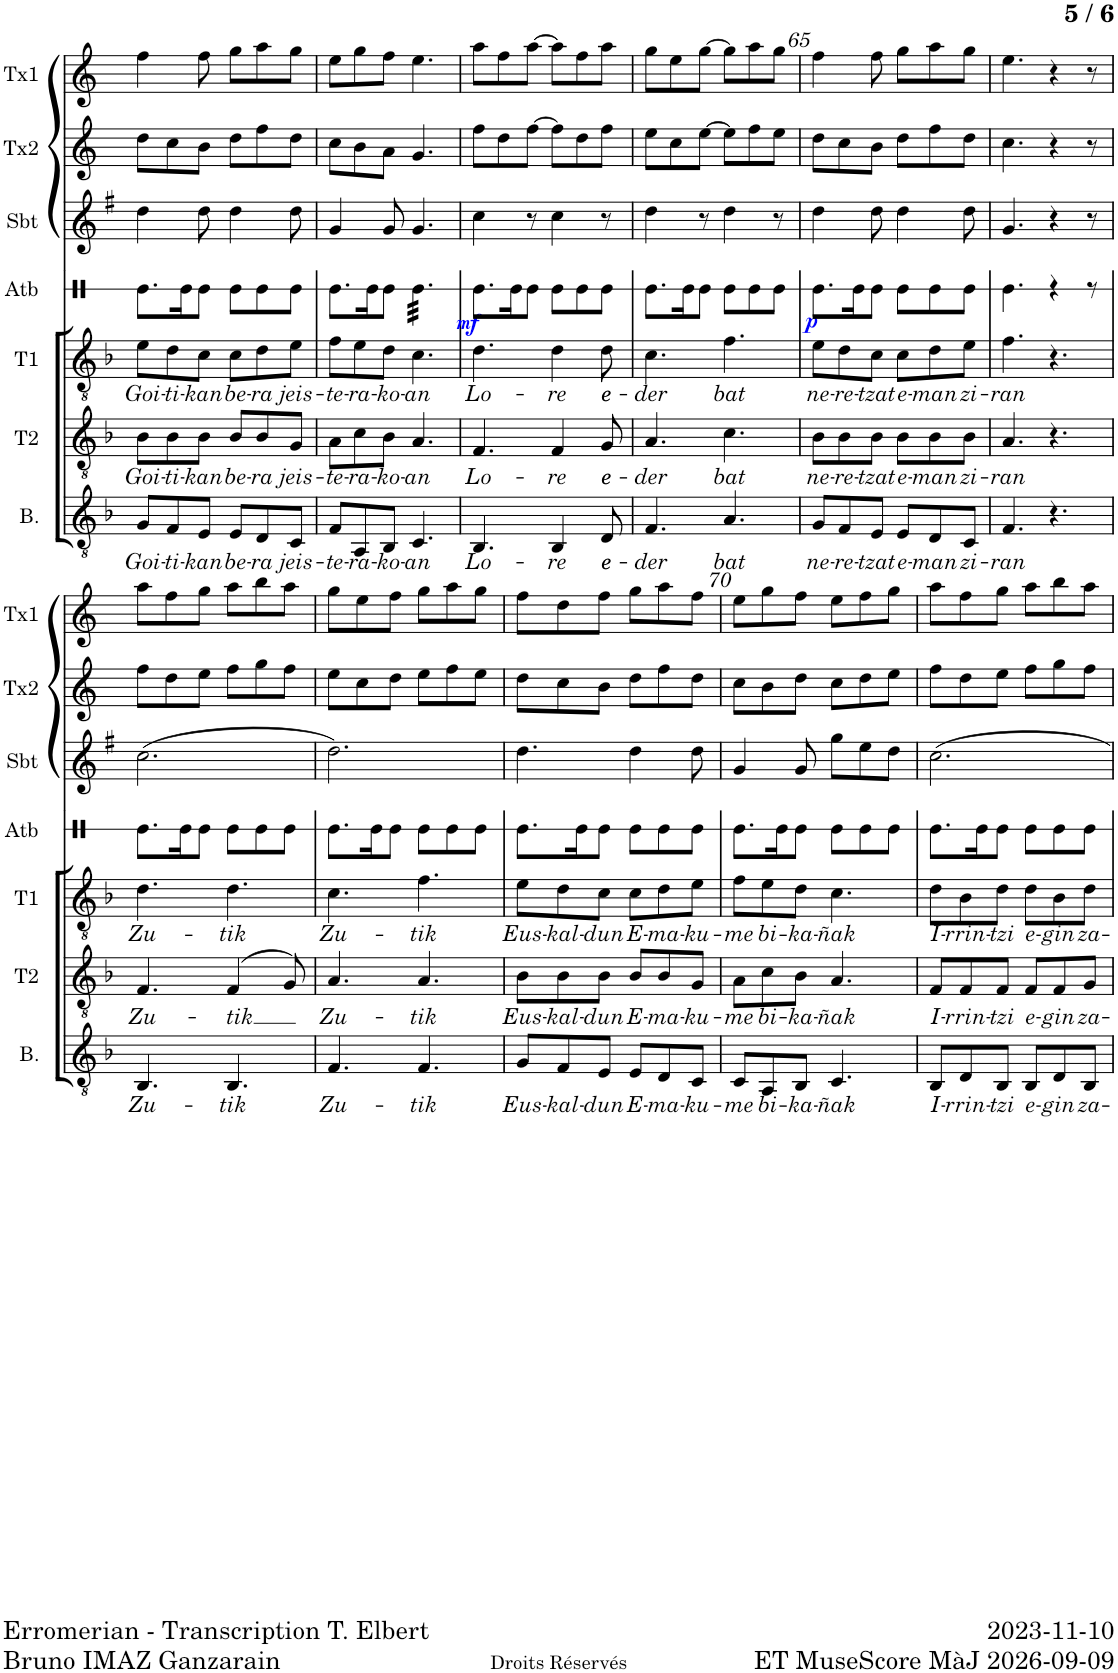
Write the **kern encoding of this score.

**kern	**text	**kern	**text	**kern	**text	**kern	**dynam	**kern	**kern	**kern
*part7	*part7	*part6	*part6	*part5	*part5	*part4	*part4	*part3	*part2	*part1
*staff7	*staff7	*staff6	*staff6	*staff5	*staff5	*staff4	*staff4	*staff3	*staff2	*staff1
*I"Basse	*	*I"Ténor 2	*	*I"Ténor 1	*	*I"Atabal	*	*I"Silbote	*I"Txistu 2	*I"Txistu 1
*I'B.	*	*I'T2	*	*I'T1	*	*I'Atb	*	*I'Sbt	*I'Tx2	*I'Tx1
!!LO:PB:g=z
*clefGv2	*	*clefGv2	*	*clefGv2	*	*clefX	*	*clefG2	*clefG2	*clefG2
*	*	*	*	*	*	*	*	*Trd1c2	*Trd-10c-17	*Trd-10c-17
*k[b-]	*	*k[b-]	*	*k[b-]	*	*k[]	*	*k[f#]	*k[]	*k[]
*M6/8	*	*M6/8	*	*M6/8	*	*M6/8	*	*M6/8	*M6/8	*M6/8
=61	=61	=61	=61	=61	=61	=61	=61	=61	=61	=61
!	!LO:LY:b	!	!LO:LY:b	!	!LO:LY:b	!	!	!	!	!
8G/L	Goi-	8B-\L	Goi-	8e\L	Goi-	8.Re\L	.	4dd\	8dd\L	4ff\
!	!LO:LY:b	!	!LO:LY:b	!	!LO:LY:b	!	!	!	!	!
8F/	-ti-	8B-\	-ti-	8d\	-ti-	.	.	.	8cc\	.
.	.	.	.	.	.	16Re\K	.	.	.	.
!	!LO:LY:b	!	!LO:LY:b	!	!LO:LY:b	!	!	!	!	!
8E/J	-kan	8B-\J	-kan	8c\J	-kan	8Re\J	.	8dd\	8b\J	8ff\
!	!LO:LY:b	!	!LO:LY:b	!	!LO:LY:b	!	!	!	!	!
8E/L	be-	8B-/L	be-	8c\L	be-	8Re\L	.	4dd\	8dd\L	8gg\L
!	!LO:LY:b	!	!LO:LY:b	!	!LO:LY:b	!	!	!	!	!
8D/	-ra	8B-/	-ra	8d\	-ra	8Re\	.	.	8ff\	8aa\
!	!LO:LY:b	!	!LO:LY:b	!	!LO:LY:b	!	!	!	!	!
8C/J	jeis-	8G/J	jeis-	8e\J	jeis-	8Re\J	.	8dd\	8dd\J	8gg\J
=62	=62	=62	=62	=62	=62	=62	=62	=62	=62	=62
!	!LO:LY:b	!	!LO:LY:b	!	!LO:LY:b	!	!	!	!	!
8F/L	-te-	8A\L	-te-	8f\L	-te-	8.Re\L	.	4g/	8cc\L	8ee\L
!	!LO:LY:b	!	!LO:LY:b	!	!LO:LY:b	!	!	!	!	!
8AA/	-ra-	8c\	-ra-	8e\	-ra-	.	.	.	8b\	8gg\
.	.	.	.	.	.	16Re\K	.	.	.	.
!	!LO:LY:b	!	!LO:LY:b	!	!LO:LY:b	!	!	!	!	!
8BB-/J	-ko-	8B-\J	-ko-	8d\J	-ko-	8Re\J	.	8g/	8a\J	8ff\J
!	!LO:LY:b	!	!LO:LY:b	!	!LO:LY:b	!	!	!	!	!
*	*	*	*	*	*	*tremolo	*	*	*	*
4.C/	-an	4.A/	-an	4.c\	-an	32Re\LLL	.	4.g/	4.g/	4.ee\
.	.	.	.	.	.	32Re\	.	.	.	.
.	.	.	.	.	.	32Re\	.	.	.	.
.	.	.	.	.	.	32Re\	.	.	.	.
.	.	.	.	.	.	32Re\	.	.	.	.
.	.	.	.	.	.	32Re\	.	.	.	.
.	.	.	.	.	.	32Re\	.	.	.	.
.	.	.	.	.	.	32Re\	.	.	.	.
.	.	.	.	.	.	32Re\	.	.	.	.
.	.	.	.	.	.	32Re\	.	.	.	.
.	.	.	.	.	.	32Re\	.	.	.	.
.	.	.	.	.	.	32Re\JJJ	.	.	.	.
*	*	*	*	*	*	*Xtremolo	*	*	*	*
=63	=63	=63	=63	=63	=63	=63	=63	=63	=63	=63
!	!LO:LY:b	!	!LO:LY:b	!	!LO:LY:b	!	!LO:DY:b	!	!	!
4.BB-/	Lo-	4.F/	Lo-	4.d\	Lo-	8.Re\L	mf	4cc\	8ff\L	8aa\L
.	.	.	.	.	.	.	.	.	8dd\	8ff\
.	.	.	.	.	.	16Re\K	.	.	.	.
.	.	.	.	.	.	8Re\J	.	8r	[8ff\J	[8aa\J
!	!LO:LY:b	!	!LO:LY:b	!	!LO:LY:b	!	!	!	!	!
4BB-/	-re	4F/	-re	4d\	-re	8Re\L	.	4cc\	8ff\L]	8aa\L]
.	.	.	.	.	.	8Re\	.	.	8dd\	8ff\
!	!LO:LY:b	!	!LO:LY:b	!	!LO:LY:b	!	!	!	!	!
8D/	e	8G/	e	8d\	e	8Re\J	.	8r	8ff\J	8aa\J
=64	=64	=64	=64	=64	=64	=64	=64	=64	=64	=64
!	!LO:LY:b	!	!LO:LY:b	!	!LO:LY:b	!	!	!	!	!
4.F/	-der	4.A/	-der	4.c\	-der	8.Re\L	.	4dd\	8ee\L	8gg\L
.	.	.	.	.	.	.	.	.	8cc\	8ee\
.	.	.	.	.	.	16Re\K	.	.	.	.
.	.	.	.	.	.	8Re\J	.	8r	[8ee\J	[8gg\J
!	!LO:LY:b	!	!LO:LY:b	!	!LO:LY:b	!	!	!	!	!
4.A/	bat	4.c\	bat	4.f\	bat	8Re\L	.	4dd\	8ee\L]	8gg\L]
.	.	.	.	.	.	8Re\	.	.	8ff\	8aa\
.	.	.	.	.	.	8Re\J	.	8r	8ee\J	8gg\J
=65	=65	=65	=65	=65	=65	=65	=65	=65	=65	=65
!	!LO:LY:b	!	!LO:LY:b	!	!LO:LY:b	!	!LO:DY:b	!	!	!
8G/L	ne-	8B-\L	ne-	8e\L	ne-	8.Re\L	p	4dd\	8dd\L	4ff\
!	!LO:LY:b	!	!LO:LY:b	!	!LO:LY:b	!	!	!	!	!
8F/	-re-	8B-\	-re-	8d\	-re-	.	.	.	8cc\	.
.	.	.	.	.	.	16Re\K	.	.	.	.
!	!LO:LY:b	!	!LO:LY:b	!	!LO:LY:b	!	!	!	!	!
8E/J	-tzat	8B-\J	-tzat	8c\J	-tzat	8Re\J	.	8dd\	8b\J	8ff\
!	!LO:LY:b	!	!LO:LY:b	!	!LO:LY:b	!	!	!	!	!
8E/L	e-	8B-\L	e-	8c\L	e-	8Re\L	.	4dd\	8dd\L	8gg\L
!	!LO:LY:b	!	!LO:LY:b	!	!LO:LY:b	!	!	!	!	!
8D/	-man	8B-\	-man	8d\	-man	8Re\	.	.	8ff\	8aa\
!	!LO:LY:b	!	!LO:LY:b	!	!LO:LY:b	!	!	!	!	!
8C/J	zi-	8B-\J	zi-	8e\J	zi-	8Re\J	.	8dd\	8dd\J	8gg\J
=66	=66	=66	=66	=66	=66	=66	=66	=66	=66	=66
!	!LO:LY:b	!	!LO:LY:b	!	!LO:LY:b	!	!	!	!	!
4.F/	-ran	4.A/	-ran	4.f\	-ran	4.Re\	.	4.g/	4.cc\	4.ee\
4.r	.	4.r	.	4.r	.	4r	.	4r	4r	4r
.	.	.	.	.	.	8r	.	8r	8r	8r
!!LO:LB:g=z
=67	=67	=67	=67	=67	=67	=67	=67	=67	=67	=67
!	!LO:LY:b	!	!LO:LY:b	!	!LO:LY:b	!	!	!	!	!
4.BB-/	Zu-	4.F/	Zu-	4.d\	Zu-	8.Re\L	.	(2.cc\	8ff\L	8aa\L
.	.	.	.	.	.	.	.	.	8dd\	8ff\
.	.	.	.	.	.	16Re\K	.	.	.	.
.	.	.	.	.	.	8Re\J	.	.	8ee\J	8gg\J
!	!LO:LY:b	!	!LO:LY:b	!	!LO:LY:b	!	!	!	!	!
4.BB-/	-tik	(>4F/	-tik	4.d\	-tik	8Re\L	.	.	8ff\L	8aa\L
.	.	.	.	.	.	8Re\	.	.	8gg\	8bb\
.	.	8G/)	.	.	.	8Re\J	.	.	8ff\J	8aa\J
=68	=68	=68	=68	=68	=68	=68	=68	=68	=68	=68
!	!LO:LY:b	!	!LO:LY:b	!	!LO:LY:b	!	!	!	!	!
4.F/	Zu-	4.A/	Zu-	4.c\	Zu-	8.Re\L	.	2.dd\)	8ee\L	8gg\L
.	.	.	.	.	.	.	.	.	8cc\	8ee\
.	.	.	.	.	.	16Re\K	.	.	.	.
.	.	.	.	.	.	8Re\J	.	.	8dd\J	8ff\J
!	!LO:LY:b	!	!LO:LY:b	!	!LO:LY:b	!	!	!	!	!
4.F/	-tik	4.A/	-tik	4.f\	-tik	8Re\L	.	.	8ee\L	8gg\L
.	.	.	.	.	.	8Re\	.	.	8ff\	8aa\
.	.	.	.	.	.	8Re\J	.	.	8ee\J	8gg\J
=69	=69	=69	=69	=69	=69	=69	=69	=69	=69	=69
!	!LO:LY:b	!	!LO:LY:b	!	!LO:LY:b	!	!	!	!	!
8G/L	Eus-	8B-\L	Eus-	8e\L	Eus-	8.Re\L	.	4.dd\	8dd\L	8ff\L
!	!LO:LY:b	!	!LO:LY:b	!	!LO:LY:b	!	!	!	!	!
8F/	-kal-	8B-\	-kal-	8d\	-kal-	.	.	.	8cc\	8dd\
.	.	.	.	.	.	16Re\K	.	.	.	.
!	!LO:LY:b	!	!LO:LY:b	!	!LO:LY:b	!	!	!	!	!
8E/J	-dun	8B-\J	-dun	8c\J	-dun	8Re\J	.	.	8b\J	8ff\J
!	!LO:LY:b	!	!LO:LY:b	!	!LO:LY:b	!	!	!	!	!
8E/L	E-	8B-/L	E-	8c\L	E-	8Re\L	.	4dd\	8dd\L	8gg\L
!	!LO:LY:b	!	!LO:LY:b	!	!LO:LY:b	!	!	!	!	!
8D/	-ma-	8B-/	-ma-	8d\	-ma-	8Re\	.	.	8ff\	8aa\
!	!LO:LY:b	!	!LO:LY:b	!	!LO:LY:b	!	!	!	!	!
8C/J	-ku-	8G/J	-ku-	8e\J	-ku-	8Re\J	.	8dd\	8dd\J	8ff\J
=70	=70	=70	=70	=70	=70	=70	=70	=70	=70	=70
!	!LO:LY:b	!	!LO:LY:b	!	!LO:LY:b	!	!	!	!	!
8C/L	-me	8A\L	-me	8f\L	-me	8.Re\L	.	4g/	8cc\L	8ee\L
!	!LO:LY:b	!	!LO:LY:b	!	!LO:LY:b	!	!	!	!	!
8AA/	bi-	8c\	bi-	8e\	bi-	.	.	.	8b\	8gg\
.	.	.	.	.	.	16Re\K	.	.	.	.
!	!LO:LY:b	!	!LO:LY:b	!	!LO:LY:b	!	!	!	!	!
8BB-/J	-ka-	8B-\J	-ka-	8d\J	-ka-	8Re\J	.	8g/	8dd\J	8ff\J
!	!LO:LY:b	!	!LO:LY:b	!	!LO:LY:b	!	!	!	!	!
4.C/	-ñak	4.A/	-ñak	4.c\	-ñak	8Re\L	.	8gg\L	8cc\L	8ee\L
.	.	.	.	.	.	8Re\	.	8ee\	8dd\	8ff\
.	.	.	.	.	.	8Re\J	.	8dd\J	8ee\J	8gg\J
=71	=71	=71	=71	=71	=71	=71	=71	=71	=71	=71
!	!LO:LY:b	!	!LO:LY:b	!	!LO:LY:b	!	!	!	!	!
8BB-/L	I-	8F/L	I-	8d\L	I-	8.Re\L	.	2.cc\	8ff\L	8aa\L
!	!LO:LY:b	!	!LO:LY:b	!	!LO:LY:b	!	!	!	!	!
8D/	-rrin-	8F/	-rrin-	8B-\	-rrin-	.	.	.	8dd\	8ff\
.	.	.	.	.	.	16Re\K	.	.	.	.
!	!LO:LY:b	!	!LO:LY:b	!	!LO:LY:b	!	!	!	!	!
8BB-/J	-tzi	8F/J	-tzi	8d\J	-tzi	8Re\J	.	.	8ee\J	8gg\J
!	!LO:LY:b	!	!LO:LY:b	!	!LO:LY:b	!	!	!	!	!
8BB-/L	e-	8F/L	e-	8d\L	e-	8Re\L	.	.	8ff\L	8aa\L
!	!LO:LY:b	!	!LO:LY:b	!	!LO:LY:b	!	!	!	!	!
8D/	-gin	8F/	-gin	8B-\	-gin	8Re\	.	.	8gg\	8bb\
!	!LO:LY:b	!	!LO:LY:b	!	!LO:LY:b	!	!	!	!	!
8BB-/J	za-	8G/J	za-	8d\J	za-	8Re\J	.	.	8ff\J	8aa\J
=	=	=	=	=	=	=	=	=	=	=
*-	*-	*-	*-	*-	*-	*-	*-	*-	*-	*-
